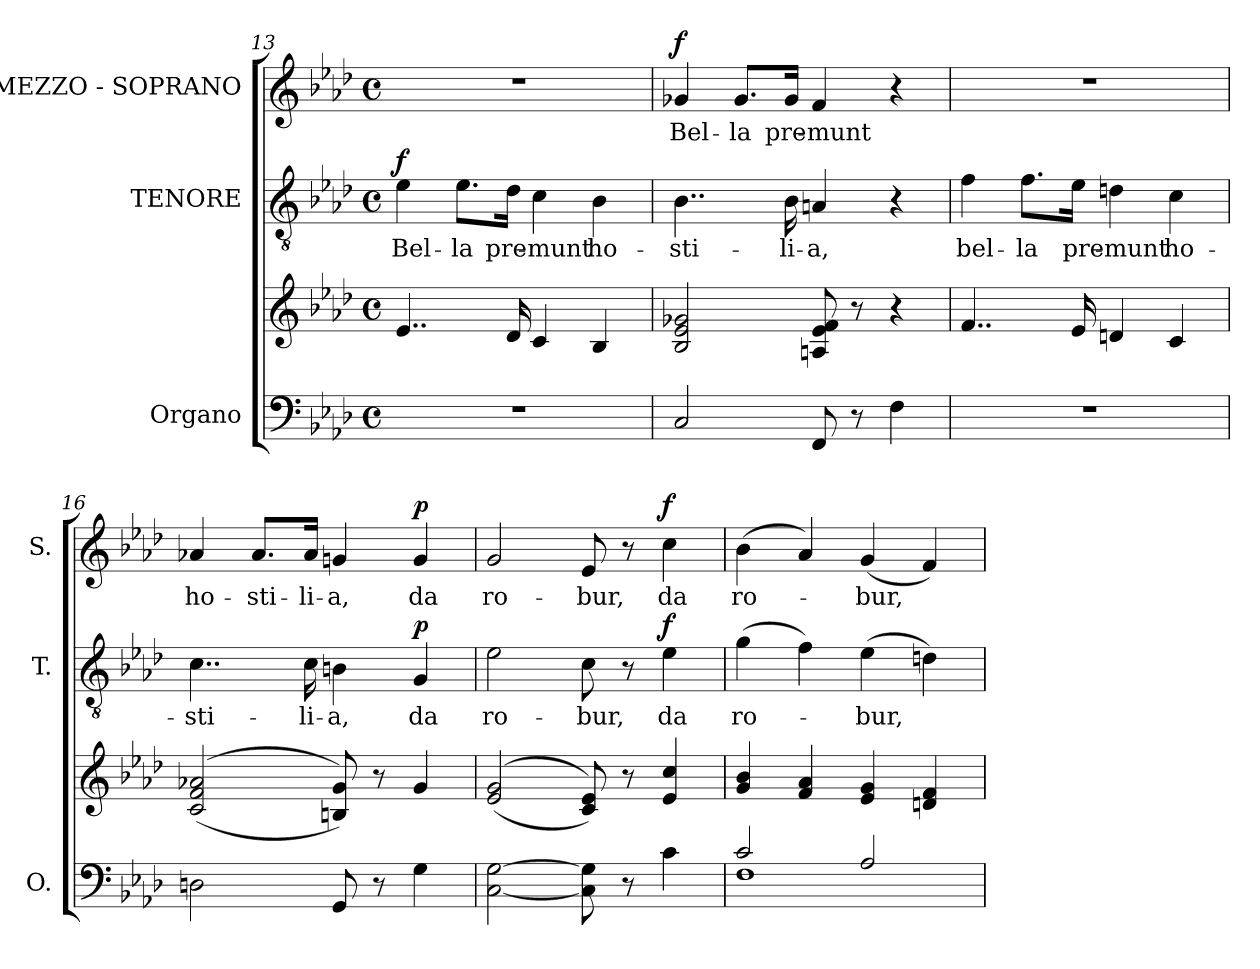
**kern	**kern	**kern	**text	**dynam	**kern	**text	**dynam
*part3	*part3	*part2	*part2	*part2	*part1	*part1	*part1
*staff4	*staff3	*staff2	*staff2	*staff2	*staff1	*staff1	*staff1
*I"Organo	*	*I"TENORE	*	*	*I"MEZZO - SOPRANO	*	*
*I'O.	*	*I'T.	*	*	*I'S.	*	*
*clefF4	*clefG2	*clefGv2	*	*	*clefG2	*	*
*	*	*ITrd7c12	*	*	*	*	*
*k[b-e-a-d-]	*k[b-e-a-d-]	*k[b-e-a-d-]	*	*	*k[b-e-a-d-]	*	*
*A-:	*A-:	*A-:	*	*	*A-:	*	*
*M4/4	*M4/4	*M4/4	*	*	*M4/4	*	*
*met(c)	*met(c)	*met(c)	*	*	*met(c)	*	*
=13	=13	=13	=13	=13	=13	=13	=13
!	!	!	!LO:LY:b:color=#000000	!	!	!	!
1r	4..e-i/	4E-i\	Bel-	f	1r	.	.
!	!	!	!LO:LY:b:color=#000000	!	!	!	!
.	.	8.E-i\L	-la	.	.	.	.
!	!	!	!LO:LY:b:color=#000000	!	!	!	!
.	16d-i/	16D-i\Jk	pre-	.	.	.	.
!	!	!	!LO:LY:b:color=#000000	!	!	!	!
.	4ci/	4Ci\	-munt	.	.	.	.
!	!	!	!LO:LY:b:color=#000000	!	!	!	!
.	4B-i/	4BB-i\	ho-	.	.	.	.
=14	=14	=14	=14	=14	=14	=14	=14
!	!	!	!LO:LY:b:color=#000000	!	!	!	!
!	!	!	!	!	!	!LO:LY:b:color=#000000	!
2Ci/	2B-i/ 2e-i 2g-Xi	4..BB-i\	-sti-	.	4g-Xi/	Bel-	f
!	!	!	!	!	!	!LO:LY:b:color=#000000	!
.	.	.	.	.	8.g-i/L	-la	.
!	!	!	!LO:LY:b:color=#000000	!	!	!	!
!	!	!	!	!	!	!LO:LY:b:color=#000000	!
.	.	16BB-i\	-li-	.	16g-i/Jk	pre-	.
!	!	!	!LO:LY:b:color=#000000	!	!	!	!
!	!	!	!	!	!	!LO:LY:b:color=#000000	!
8FFi/	8Ani/ 8e-i 8fi	4AAni/	-a,	.	4fi/	-munt	.
8r	8r	.	.	.	.	.	.
4Fi\	4r	4r	.	.	4r	.	.
!!LO:PB:g=z
=15	=15	=15	=15	=15	=15	=15	=15
!	!	!	!LO:LY:b:color=#000000	!	!	!	!
1r	4..fi/	4Fi\	bel-	.	1r	.	.
!	!	!	!LO:LY:b:color=#000000	!	!	!	!
.	.	8.Fi\L	-la	.	.	.	.
!	!	!	!LO:LY:b:color=#000000	!	!	!	!
.	16e-i/	16E-i\Jk	pre-	.	.	.	.
!	!	!	!LO:LY:b:color=#000000	!	!	!	!
.	4dni/	4Dni\	-munt	.	.	.	.
!	!	!	!LO:LY:b:color=#000000	!	!	!	!
.	4ci/	4Ci\	ho-	.	.	.	.
=16	=16	=16	=16	=16	=16	=16	=16
!	!	!	!LO:LY:b:color=#000000	!	!	!	!
!	!	!	!	!	!	!LO:LY:b:color=#000000	!
2Dni\	((2ci/ 2fi 2a-Xi	4..Ci\	-sti-	.	4a-Xi/	ho-	.
!	!	!	!	!	!	!LO:LY:b:color=#000000	!
.	.	.	.	.	8.a-i/L	-sti-	.
!	!	!	!LO:LY:b:color=#000000	!	!	!	!
!	!	!	!	!	!	!LO:LY:b:color=#000000	!
.	.	16Ci\	-li-	.	16a-i/Jk	-li-	.
!	!	!	!LO:LY:b:color=#000000	!	!	!	!
!	!	!	!	!	!	!LO:LY:b:color=#000000	!
8GGi/	8Bni/ 8gi))	4BBni\	-a,	.	4gni/	-a,	.
8r	8r	.	.	.	.	.	.
!	!	!	!LO:LY:b:color=#000000	!	!	!	!
!	!	!	!	!	!	!LO:LY:b:color=#000000	!
4Gi\	4gi/	4GGi/	da	p	4gi/	da	p
=17	=17	=17	=17	=17	=17	=17	=17
!	!	!	!LO:LY:b:color=#000000	!	!	!	!
!	!	!	!	!	!	!LO:LY:b:color=#000000	!
[2Ci\ [2Gi	((2e-i/ 2gi	2E-i\	ro-	.	2gi/	ro-	.
!	!	!	!LO:LY:b:color=#000000	!	!	!	!
!	!	!	!	!	!	!LO:LY:b:color=#000000	!
8Ci\] 8Gi]	8ci/ 8e-i))	8Ci\	-bur,	.	8e-i/	-bur,	.
8r	8r	8r	.	.	8r	.	.
!	!	!	!LO:LY:b:color=#000000	!	!	!	!
!	!	!	!	!	!	!LO:LY:b:color=#000000	!
4ci\	4e-i/ 4cci	4E-i\	da	f	4cci\	da	f
=18	=18	=18	=18	=18	=18	=18	=18
*^	*	*	*	*	*	*	*
!	!	!	!	!LO:LY:b:color=#000000	!	!	!	!
!	!	!	!	!	!	!	!LO:LY:b:color=#000000	!
2ci/	1Fi	4gi/ 4b-i	(4Gi\	ro-	.	(4b-i\	ro-	.
.	.	4fi/ 4a-i	4Fi\)	.	.	4a-i/)	.	.
!	!	!	!	!LO:LY:b:color=#000000	!	!	!	!
!	!	!	!	!	!	!	!LO:LY:b:color=#000000	!
2A-i/	.	4e-i/ 4gi	(4E-i\	-bur,	.	(4gi/	-bur,	.
.	.	4dni/ 4fi	4Dni\)	.	.	4fi/)	.	.
*v	*v	*	*	*	*	*	*	*
=	=	=	=	=	=	=	=
*-	*-	*-	*-	*-	*-	*-	*-
